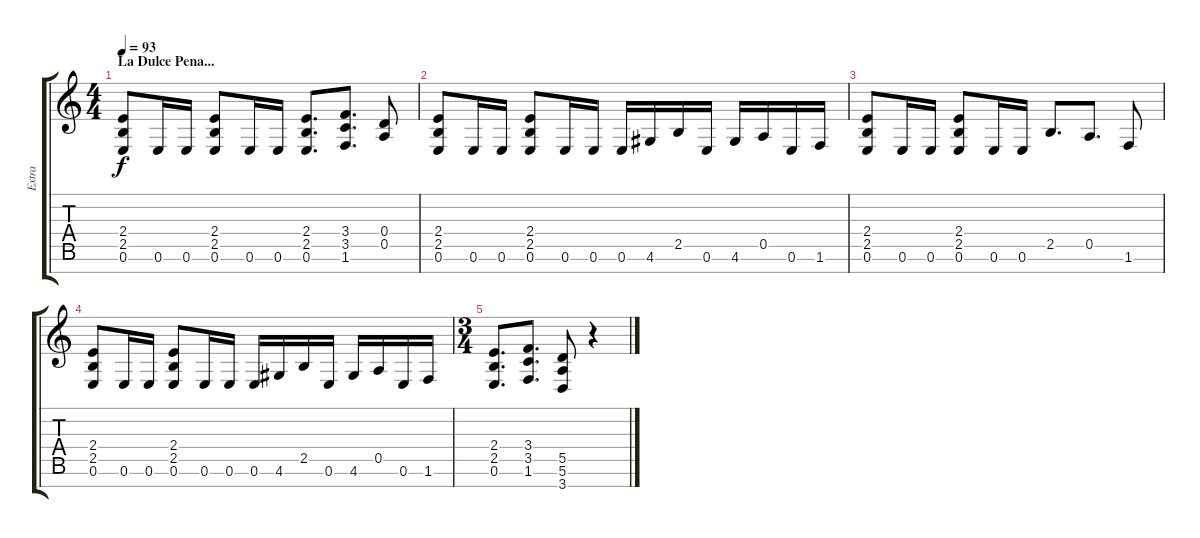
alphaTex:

\track ("Extra" "Extra") {instrument distortionguitar}
\staff {score tabs}
\tuning (E4 B3 G3 D3 A2 E2 B1) {hide}
\ts (4 4)
\section ("" "La Dulce Pena...")
\tempo 93
\clef g2
\ks c
(2.4 2.5 0.6).8{dy f} 0.6.16 0.6.16 (2.4 2.5 0.6).8 0.6.16 0.6.16 (2.4 2.5 0.6).8{d} (3.4 3.5 1.6).8{d} (0.4 0.5).8 |
(2.4 2.5 0.6).8 0.6.16 0.6.16 (2.4 2.5 0.6).8 0.6.16 0.6.16 0.6.16 4.6.16 2.5.16 0.6.16 4.6.16 0.5.16 0.6.16 1.6.16 |
(2.4 2.5 0.6).8 0.6.16 0.6.16 (2.4 2.5 0.6).8 0.6.16 0.6.16 2.5.8{d} 0.5.8{d} 1.6.8 |
(2.4 2.5 0.6).8 0.6.16 0.6.16 (2.4 2.5 0.6).8 0.6.16 0.6.16 0.6.16 4.6.16 2.5.16 0.6.16 4.6.16 0.5.16 0.6.16 1.6.16 |
\ts (3 4)
(2.4 2.5 0.6).8{d} (3.4 3.5 1.6).8{d} (5.5 5.6 3.7).8 r.4
